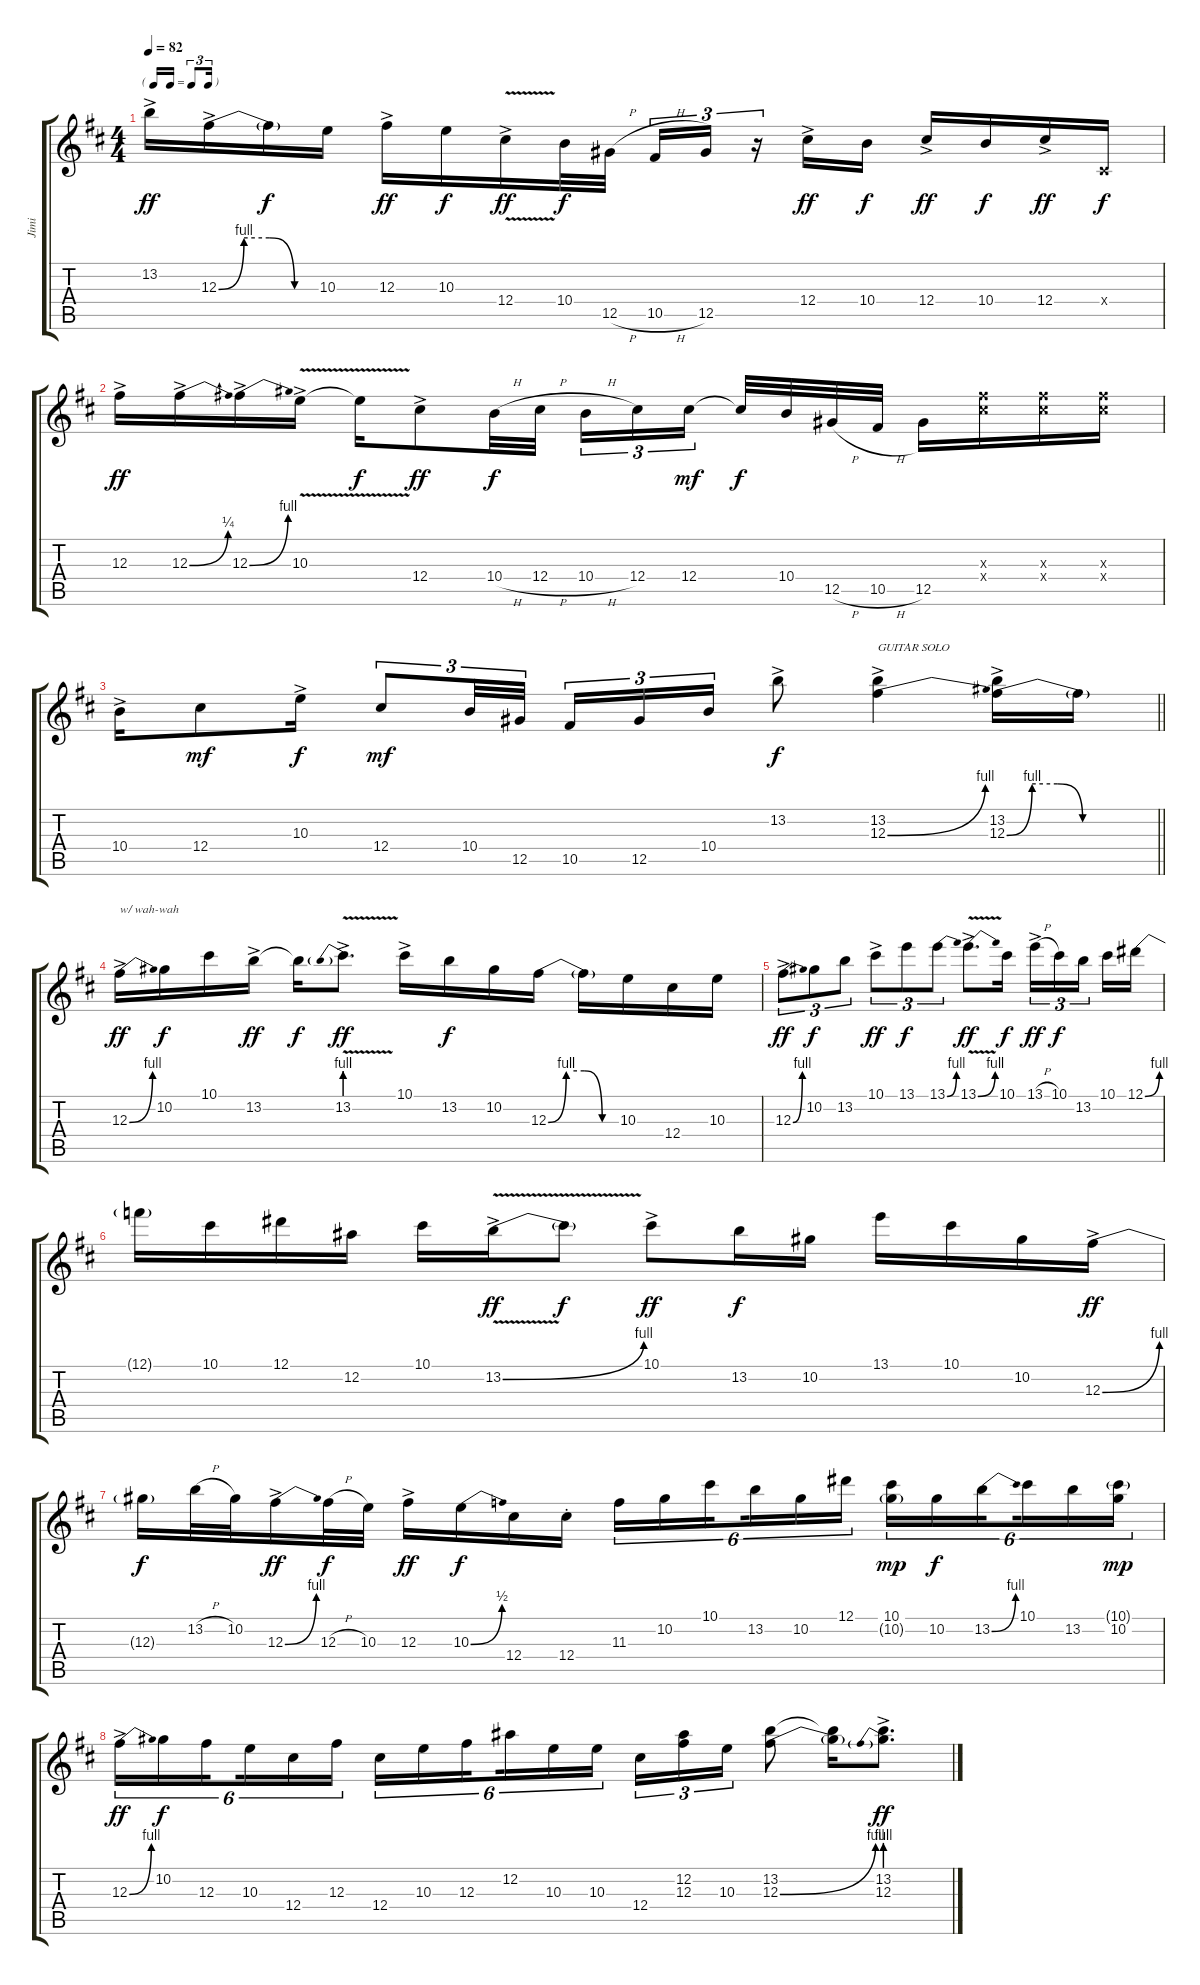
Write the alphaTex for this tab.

\track ("Jimi" "Jimi") {instrument electricguitarjazz}
\staff {score tabs}
\tuning (Eb4 Bb3 Gb3 Db3 Ab2 Eb2) {hide}
\ts (4 4)
\tf triplet16th
\tempo 82
\clef g2
\ks d
13.2{ac}.16{dy ff} 12.3{be (custom 0 0 15 4 30 4 45 0 60 0) ac}.16 12.3{t}.16{dy f} 10.3.16 12.3{ac}.16{dy ff} 10.3.16{dy f} 12.4{v ac}.16{dy ff} 10.4.32{dy f} 12.5{h}.32 10.5{h}.16{tu (3 2)} 12.5.16{tu (3 2)} r.16{tu (3 2)} 12.4{ac}.16{dy ff} 10.4.16{dy f} 12.4{ac}.16{dy ff} 10.4.16{dy f} 12.4{ac}.16{dy ff} 0.4{x}.16{dy f} |
12.3{ac}.16{dy ff} 12.3{be (bend 0 0 60 1) ac}.16 12.3{be (bend 0 0 60 4) ac}.16 10.3{v ac}.16 10.3{t}.16{dy f} 12.4{ac}.8{dy ff} 10.4{h}.32{dy f} 12.4{h}.32 10.4{h}.16{tu (3 2)} 12.4.16{tu (3 2)} 12.4.16{tu (3 2) dy mf beam splitsecondary} 12.4{t}.32{dy f} 10.4.32 12.5{h}.32 10.5{h}.32 12.5.16 (12.3{x} 12.4{x}).16 (12.3{x} 12.4{x}).16 (12.3{x} 12.4{x}).16 |
\barLineRight lightlight
10.4{ac}.16 12.4.8{dy mf} 10.3{ac}.16{dy f} 12.4.8{tu (3 2) dy mf} 10.4.32{tu (3 2)} 12.5.32{tu (3 2) beam splitsecondary} 10.5.16{tu (3 2)} 12.5.16{tu (3 2)} 10.4.16{tu (3 2)} 13.2{ac}.8{dy f} (13.2{ac} 12.3{be (bend 0 0 60 4) ac}).4{txt "GUITAR SOLO"} (13.2{ac} 12.3{be (custom 0 0 10 4 20 4 30 0 60 0) ac}).16 12.3{t}.16 |
12.3{be (bend 0 0 60 4) ac}.16{txt "w/ wah-wah" dy ff volume 14} 10.2.16{dy f} 10.1.16 13.2{ac}.16{dy ff} 13.2{t}.16{dy f} 13.2{be (prebend 0 4 60 4) v ac}.8{d dy ff} 10.1{ac}.16 13.2.16{dy f} 10.2.16 12.3{be (custom 0 0 15 4 30 4 45 0 60 0)}.16 12.3{t}.16 10.3.16 12.4.16 10.3.16 |
12.3{be (bend 0 0 60 4) ac}.8{tu (3 2) dy ff} 10.2.8{tu (3 2) dy f} 13.2.8{tu (3 2)} 10.1{ac}.8{tu (3 2) dy ff} 13.1.8{tu (3 2) dy f} 13.1{be (bend 0 0 60 4)}.8{tu (3 2)} 13.1{be (bend 0 0 60 4) v ac}.8{d dy ff} 10.1.16{dy f} 13.1{h ac}.16{tu (3 2) dy ff} 10.1.16{tu (3 2) dy f} 13.2.16{tu (3 2) beam splitsecondary} 10.1.16 12.1{be (bend 0 0 60 4)}.16 |
12.1{t}.16 10.1.16 12.1.16 12.2.16 10.1.16 13.2{be (bend 0 0 60 4) v ac}.16{dy ff} 13.2{t}.8{dy f} 10.1{ac}.8{dy ff} 13.2.16{dy f} 10.2.16 13.1.16 10.1.16 10.2.16 12.3{be (bend 0 0 60 4) ac}.16{dy ff} |
12.3{t}.16{dy f} 13.2{h}.32 10.2.32 12.3{be (bend 0 0 60 4) ac}.16{dy ff} 12.3{h}.32{dy f} 10.3.32 12.3{ac}.16{dy ff} 10.3{be (bend 0 0 60 2)}.16{dy f} 12.4.16 12.4{st}.16 11.3.16{tu (6 4)} 10.2.16{tu (6 4)} 10.1.16{tu (6 4) beam splitsecondary} 13.2.16{tu (6 4)} 10.2.16{tu (6 4)} 12.1.16{tu (6 4)} (10.1 10.2{g}).16{tu (6 4) dy mp} 10.2.16{tu (6 4) dy f} 13.2{be (bend 0 0 60 4)}.16{tu (6 4) beam splitsecondary} 10.1.16{tu (6 4)} 13.2.16{tu (6 4)} (10.1{g} 10.2).16{tu (6 4) dy mp} |
12.3{be (bend 0 0 60 4) ac}.16{tu (6 4) dy ff} 10.2.16{tu (6 4) dy f} 12.3.16{tu (6 4) beam splitsecondary} 10.3.16{tu (6 4)} 12.4.16{tu (6 4)} 12.3.16{tu (6 4)} 12.4.16{tu (6 4)} 10.3.16{tu (6 4)} 12.3.16{tu (6 4) beam splitsecondary} 12.2.16{tu (6 4)} 10.3.16{tu (6 4)} 10.3.16{tu (6 4)} 12.4.16{tu (3 2)} (12.2 12.3).16{tu (3 2)} 10.3.16{tu (3 2)} (13.2 12.3{be (bend 0 0 60 4)}).8 (13.2{t} 12.3{t}).16 (13.2{ac} 12.3{be (prebend 0 4 60 4) ac}).8{d dy ff}
